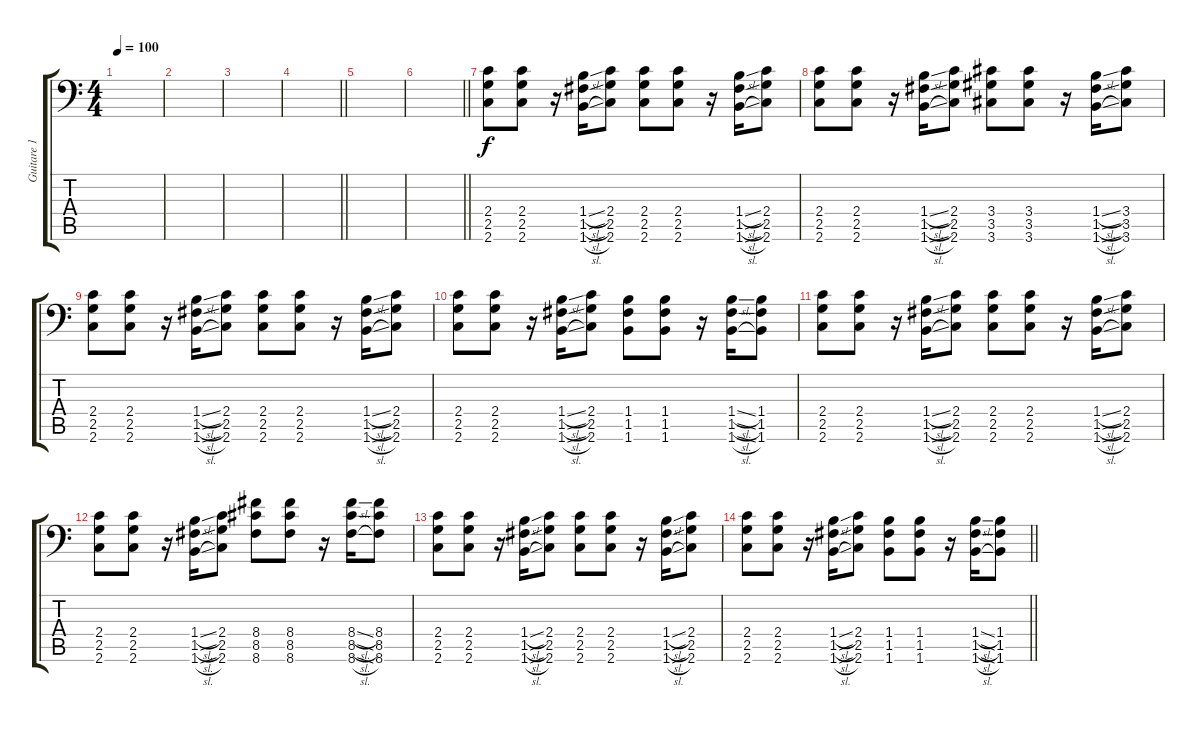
\track ("Guitare 1" "Guitare 1") {instrument distortionguitar}
\staff {score tabs}
\tuning (C4 G3 Eb3 Bb2 F2 Bb1) {hide}
\ts (4 4)
\tempo 100
\clef f4
\ks c
|
|
|
\barLineRight lightlight
|
|
\barLineRight lightlight
|
(2.4 2.5 2.6).8 (2.4 2.5 2.6).8 r.16 (1.4{sl} 1.5{sl} 1.6{sl}).16 (2.4 2.5 2.6).8 (2.4 2.5 2.6).8 (2.4 2.5 2.6).8 r.16 (1.4{sl} 1.5{sl} 1.6{sl}).16 (2.4 2.5 2.6).8 |
(2.4 2.5 2.6).8 (2.4 2.5 2.6).8 r.16 (1.4{sl} 1.5{sl} 1.6{sl}).16 (2.4 2.5 2.6).8 (3.4 3.5 3.6).8 (3.4 3.5 3.6).8 r.16 (1.4{sl} 1.5{sl} 1.6{sl}).16 (3.4 3.5 3.6).8 |
(2.4 2.5 2.6).8 (2.4 2.5 2.6).8 r.16 (1.4{sl} 1.5{sl} 1.6{sl}).16 (2.4 2.5 2.6).8 (2.4 2.5 2.6).8 (2.4 2.5 2.6).8 r.16 (1.4{sl} 1.5{sl} 1.6{sl}).16 (2.4 2.5 2.6).8 |
(2.4 2.5 2.6).8 (2.4 2.5 2.6).8 r.16 (1.4{sl} 1.5{sl} 1.6{sl}).16 (2.4 2.5 2.6).8 (1.4 1.5 1.6).8 (1.4 1.5 1.6).8 r.16 (1.4{sl} 1.5{sl} 1.6{sl}).16 (1.4 1.5 1.6).8 |
(2.4 2.5 2.6).8 (2.4 2.5 2.6).8 r.16 (1.4{sl} 1.5{sl} 1.6{sl}).16 (2.4 2.5 2.6).8 (2.4 2.5 2.6).8 (2.4 2.5 2.6).8 r.16 (1.4{sl} 1.5{sl} 1.6{sl}).16 (2.4 2.5 2.6).8 |
(2.4 2.5 2.6).8 (2.4 2.5 2.6).8 r.16 (1.4{sl} 1.5{sl} 1.6{sl}).16 (2.4 2.5 2.6).8 (8.4 8.5 8.6).8 (8.4 8.5 8.6).8 r.16 (8.4{sl} 8.5{sl} 8.6{sl}).16 (8.4 8.5 8.6).8 |
(2.4 2.5 2.6).8 (2.4 2.5 2.6).8 r.16 (1.4{sl} 1.5{sl} 1.6{sl}).16 (2.4 2.5 2.6).8 (2.4 2.5 2.6).8 (2.4 2.5 2.6).8 r.16 (1.4{sl} 1.5{sl} 1.6{sl}).16 (2.4 2.5 2.6).8 |
\barLineRight lightlight
(2.4 2.5 2.6).8 (2.4 2.5 2.6).8 r.16 (1.4{sl} 1.5{sl} 1.6{sl}).16 (2.4 2.5 2.6).8 (1.4 1.5 1.6).8 (1.4 1.5 1.6).8 r.16 (1.4{sl} 1.5{sl} 1.6{sl}).16 (1.4 1.5 1.6).8
